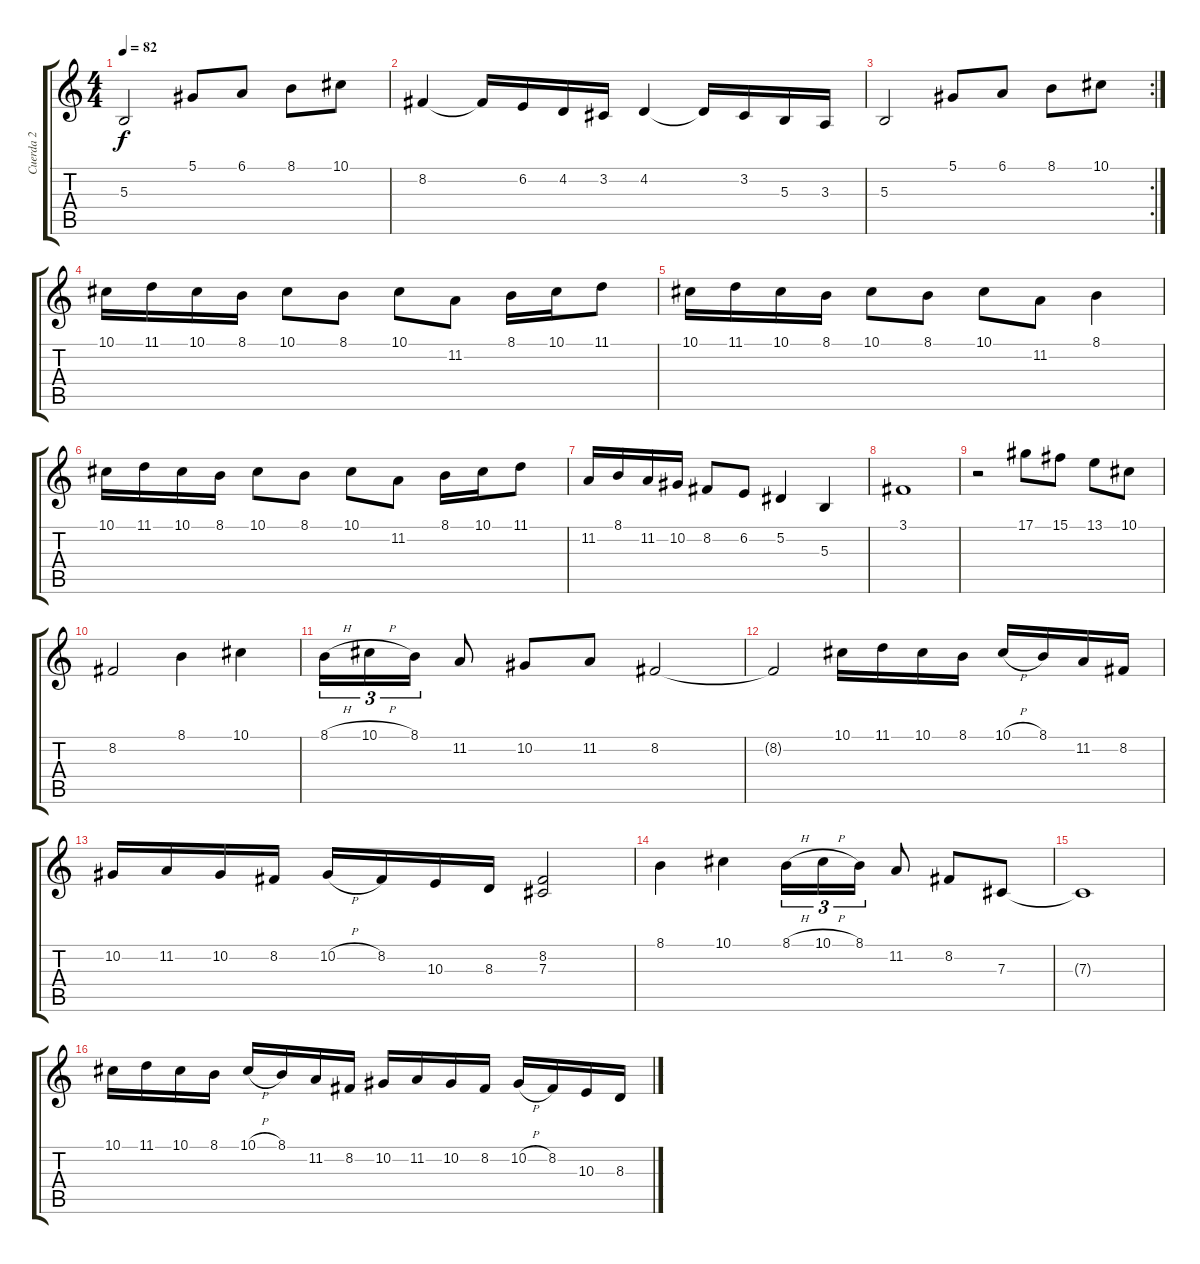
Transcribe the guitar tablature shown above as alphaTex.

\track ("Cuerda 2" "Cuerda 2") {instrument stringensemble2}
\staff {score tabs}
\tuning (Eb4 Bb3 Gb3 Db3 Ab2 Eb2) {hide}
\ts (4 4)
\tempo 82
\clef g2
\ks c
5.3.2{dy f} 5.1.8 6.1.8 8.1.8 10.1.8 |
8.2.4 8.2{t}.16 6.2.16 4.2.16 3.2.16 4.2.4 4.2{t}.16 3.2.16 5.3.16 3.3.16 |
\rc 2
5.3.2 5.1.8 6.1.8 8.1.8 10.1.8 |
10.1.16 11.1.16 10.1.16 8.1.16 10.1.8 8.1.8 10.1.8 11.2.8 8.1.16 10.1.16 11.1.8 |
10.1.16 11.1.16 10.1.16 8.1.16 10.1.8 8.1.8 10.1.8 11.2.8 8.1.4 |
10.1.16 11.1.16 10.1.16 8.1.16 10.1.8 8.1.8 10.1.8 11.2.8 8.1.16 10.1.16 11.1.8 |
11.2.16 8.1.16 11.2.16 10.2.16 8.2.8 6.2.8 5.2.4 5.3.4 |
3.1.1 |
r.2 17.1.8 15.1.8 13.1.8 10.1.8 |
8.2.2 8.1.4 10.1.4 |
8.1{h}.16{tu (3 2)} 10.1{h}.16{tu (3 2)} 8.1.16{tu (3 2)} 11.2.8 10.2.8 11.2.8 8.2.2 |
8.2{t}.2 10.1.16{volume 14} 11.1.16 10.1.16 8.1.16 10.1{h}.16 8.1.16 11.2.16 8.2.16 |
10.2.16 11.2.16 10.2.16 8.2.16 10.2{h}.16 8.2.16 10.3.16 8.3.16 (8.2 7.3).2{volume 10} |
8.1.4 10.1.4 8.1{h}.16{tu (3 2)} 10.1{h}.16{tu (3 2)} 8.1.16{tu (3 2)} 11.2.8 8.2.8 7.3.8 |
7.3{t}.1 |
10.1.16{volume 14} 11.1.16 10.1.16 8.1.16 10.1{h}.16 8.1.16 11.2.16 8.2.16 10.2.16 11.2.16 10.2.16 8.2.16 10.2{h}.16 8.2.16 10.3.16 8.3.16
